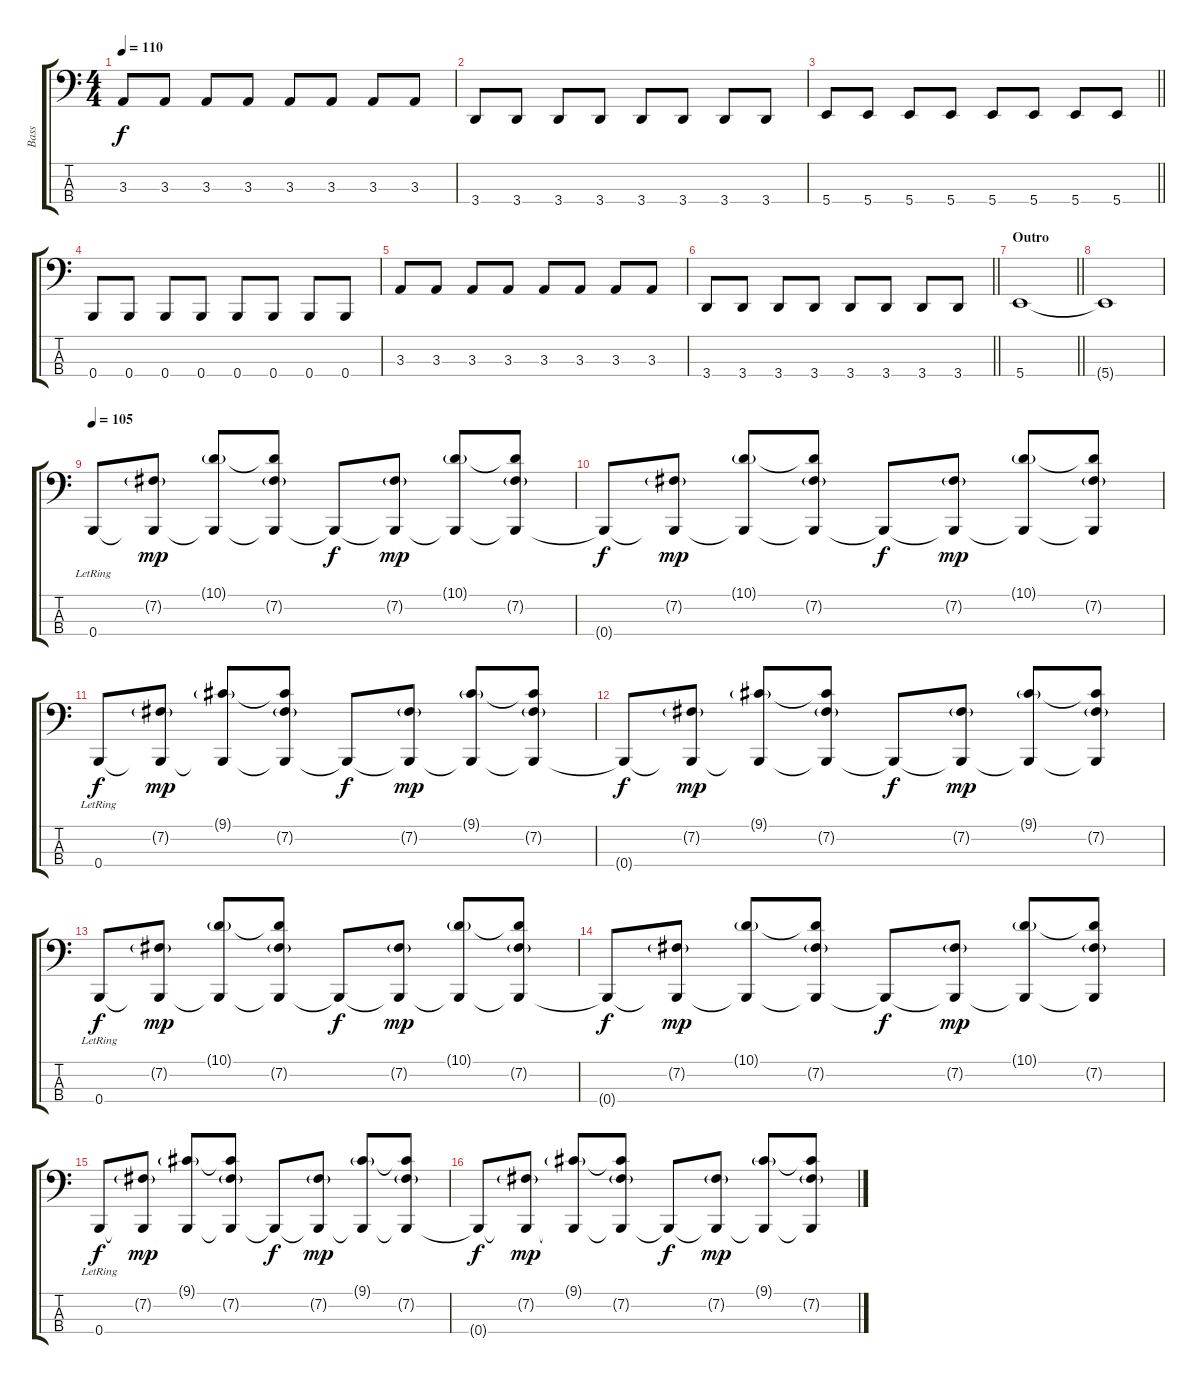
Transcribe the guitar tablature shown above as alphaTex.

\track ("Bass" "Bass") {instrument electricbassfinger}
\staff {score tabs}
\tuning (E2 B1 Gb1 B0) {hide}
\ts (4 4)
\tempo 110
\clef f4
\ks c
3.3.8{dy f} 3.3.8 3.3.8 3.3.8 3.3.8 3.3.8 3.3.8 3.3.8 |
3.4.8 3.4.8 3.4.8 3.4.8 3.4.8 3.4.8 3.4.8 3.4.8 |
\barLineRight lightlight
5.4.8 5.4.8 5.4.8 5.4.8 5.4.8 5.4.8 5.4.8 5.4.8 |
0.4.8 0.4.8 0.4.8 0.4.8 0.4.8 0.4.8 0.4.8 0.4.8 |
3.3.8 3.3.8 3.3.8 3.3.8 3.3.8 3.3.8 3.3.8 3.3.8 |
\barLineRight lightlight
3.4.8 3.4.8 3.4.8 3.4.8 3.4.8 3.4.8 3.4.8 3.4.8 |
\section ("" "Outro")
\barLineRight lightlight
5.4.1 |
5.4{t}.1 |
\tempo 105
0.4{lr}.8 (7.2{g} 0.4{t}).8{dy mp} (10.1{g} 0.4{t}).8 (10.1{t} 7.2{g} 0.4{t}).8 0.4{t}.8{dy f} (7.2{g} 0.4{t}).8{dy mp} (10.1{g} 0.4{t}).8 (10.1{t} 7.2{g} 0.4{t}).8 |
0.4{t}.8{dy f} (7.2{g} 0.4{t}).8{dy mp} (10.1{g} 0.4{t}).8 (10.1{t} 7.2{g} 0.4{t}).8 0.4{t}.8{dy f} (7.2{g} 0.4{t}).8{dy mp} (10.1{g} 0.4{t}).8 (10.1{t} 7.2{g} 0.4{t}).8 |
0.4{lr}.8{dy f} (7.2{g} 0.4{t}).8{dy mp} (9.1{g} 0.4{t}).8 (9.1{t} 7.2{g} 0.4{t}).8 0.4{t}.8{dy f} (7.2{g} 0.4{t}).8{dy mp} (9.1{g} 0.4{t}).8 (9.1{t} 7.2{g} 0.4{t}).8 |
0.4{t}.8{dy f} (7.2{g} 0.4{t}).8{dy mp} (9.1{g} 0.4{t}).8 (9.1{t} 7.2{g} 0.4{t}).8 0.4{t}.8{dy f} (7.2{g} 0.4{t}).8{dy mp} (9.1{g} 0.4{t}).8 (9.1{t} 7.2{g} 0.4{t}).8 |
0.4{lr}.8{dy f} (7.2{g} 0.4{t}).8{dy mp} (10.1{g} 0.4{t}).8 (10.1{t} 7.2{g} 0.4{t}).8 0.4{t}.8{dy f} (7.2{g} 0.4{t}).8{dy mp} (10.1{g} 0.4{t}).8 (10.1{t} 7.2{g} 0.4{t}).8 |
0.4{t}.8{dy f} (7.2{g} 0.4{t}).8{dy mp} (10.1{g} 0.4{t}).8 (10.1{t} 7.2{g} 0.4{t}).8 0.4{t}.8{dy f} (7.2{g} 0.4{t}).8{dy mp} (10.1{g} 0.4{t}).8 (10.1{t} 7.2{g} 0.4{t}).8 |
0.4{lr}.8{dy f} (7.2{g} 0.4{t}).8{dy mp} (9.1{g} 0.4{t}).8 (9.1{t} 7.2{g} 0.4{t}).8 0.4{t}.8{dy f} (7.2{g} 0.4{t}).8{dy mp} (9.1{g} 0.4{t}).8 (9.1{t} 7.2{g} 0.4{t}).8 |
0.4{t}.8{dy f} (7.2{g} 0.4{t}).8{dy mp} (9.1{g} 0.4{t}).8 (9.1{t} 7.2{g} 0.4{t}).8 0.4{t}.8{dy f} (7.2{g} 0.4{t}).8{dy mp} (9.1{g} 0.4{t}).8 (9.1{t} 7.2{g} 0.4{t}).8
